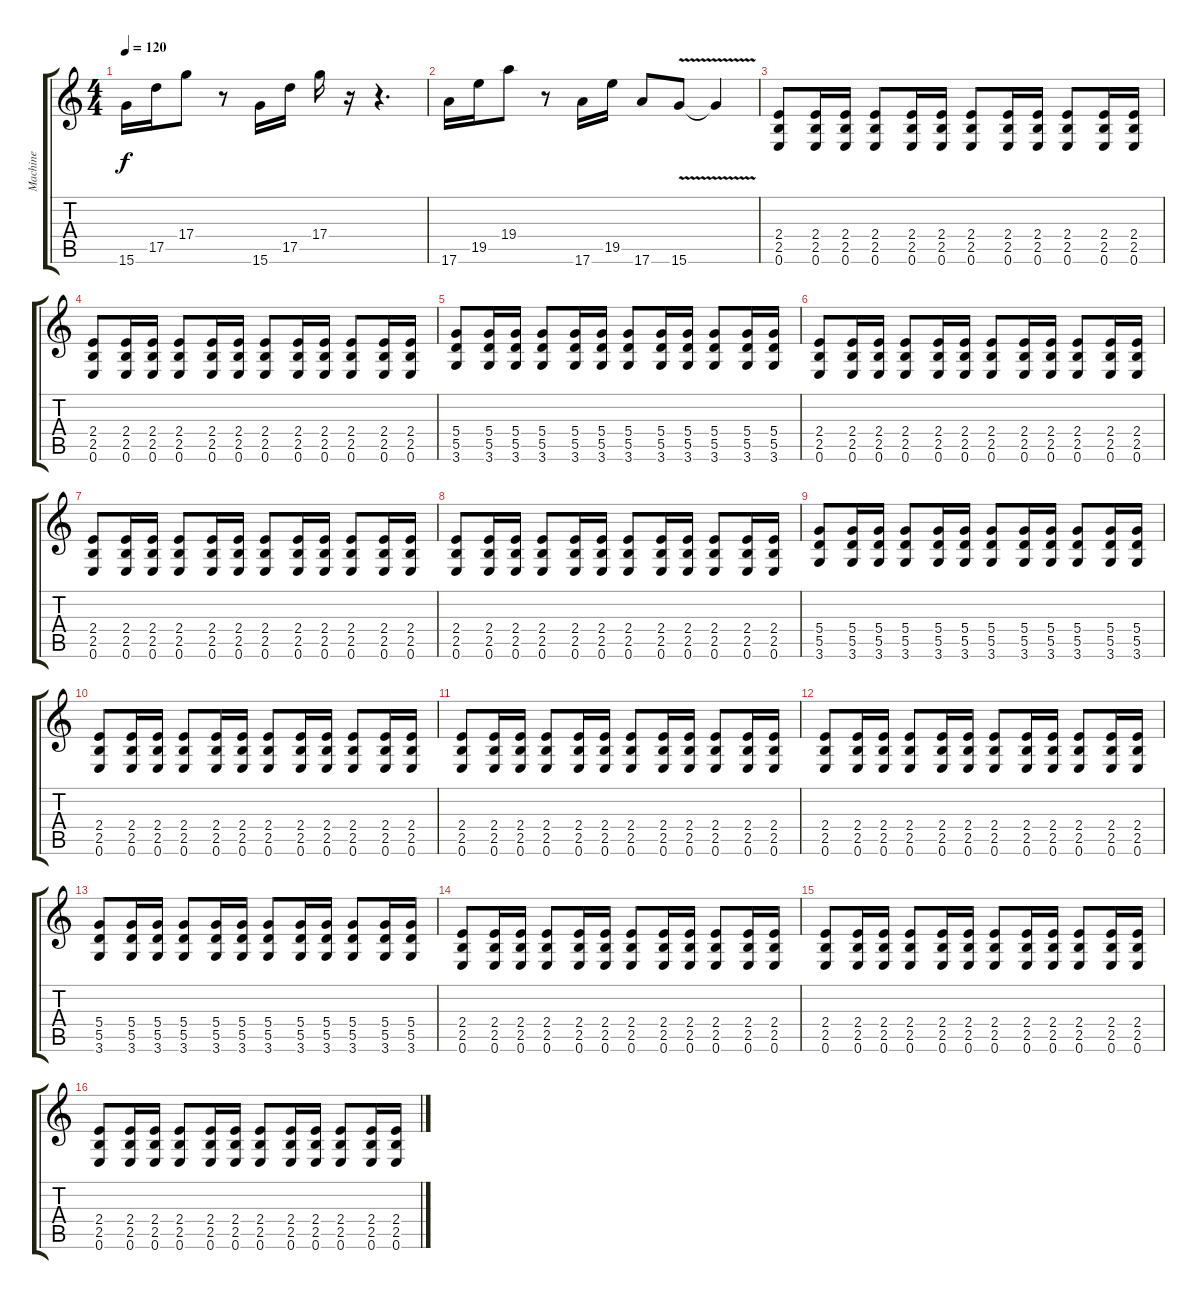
\track ("Machine" "Machine") {instrument distortionguitar}
\staff {score tabs}
\tuning (E4 B3 G3 D3 A2 E2) {hide}
\ts (4 4)
\tempo 120
\clef g2
\ks c
15.6.16{dy f} 17.5.16 17.4.8 r.8 15.6.16 17.5.16 17.4.16 r.16 r.4{d} |
17.6.16 19.5.16 19.4.8 r.8 17.6.16 19.5.16 17.6.8 15.6{v}.8 15.6{t}.4 |
(2.4 2.5 0.6).8 (2.4 2.5 0.6).16 (2.4 2.5 0.6).16 (2.4 2.5 0.6).8 (2.4 2.5 0.6).16 (2.4 2.5 0.6).16 (2.4 2.5 0.6).8 (2.4 2.5 0.6).16 (2.4 2.5 0.6).16 (2.4 2.5 0.6).8 (2.4 2.5 0.6).16 (2.4 2.5 0.6).16 |
(2.4 2.5 0.6).8 (2.4 2.5 0.6).16 (2.4 2.5 0.6).16 (2.4 2.5 0.6).8 (2.4 2.5 0.6).16 (2.4 2.5 0.6).16 (2.4 2.5 0.6).8 (2.4 2.5 0.6).16 (2.4 2.5 0.6).16 (2.4 2.5 0.6).8 (2.4 2.5 0.6).16 (2.4 2.5 0.6).16 |
(5.4 5.5 3.6).8 (5.4 5.5 3.6).16 (5.4 5.5 3.6).16 (5.4 5.5 3.6).8 (5.4 5.5 3.6).16 (5.4 5.5 3.6).16 (5.4 5.5 3.6).8 (5.4 5.5 3.6).16 (5.4 5.5 3.6).16 (5.4 5.5 3.6).8 (5.4 5.5 3.6).16 (5.4 5.5 3.6).16 |
(2.4 2.5 0.6).8 (2.4 2.5 0.6).16 (2.4 2.5 0.6).16 (2.4 2.5 0.6).8 (2.4 2.5 0.6).16 (2.4 2.5 0.6).16 (2.4 2.5 0.6).8 (2.4 2.5 0.6).16 (2.4 2.5 0.6).16 (2.4 2.5 0.6).8 (2.4 2.5 0.6).16 (2.4 2.5 0.6).16 |
(2.4 2.5 0.6).8 (2.4 2.5 0.6).16 (2.4 2.5 0.6).16 (2.4 2.5 0.6).8 (2.4 2.5 0.6).16 (2.4 2.5 0.6).16 (2.4 2.5 0.6).8 (2.4 2.5 0.6).16 (2.4 2.5 0.6).16 (2.4 2.5 0.6).8 (2.4 2.5 0.6).16 (2.4 2.5 0.6).16 |
(2.4 2.5 0.6).8 (2.4 2.5 0.6).16 (2.4 2.5 0.6).16 (2.4 2.5 0.6).8 (2.4 2.5 0.6).16 (2.4 2.5 0.6).16 (2.4 2.5 0.6).8 (2.4 2.5 0.6).16 (2.4 2.5 0.6).16 (2.4 2.5 0.6).8 (2.4 2.5 0.6).16 (2.4 2.5 0.6).16 |
(5.4 5.5 3.6).8 (5.4 5.5 3.6).16 (5.4 5.5 3.6).16 (5.4 5.5 3.6).8 (5.4 5.5 3.6).16 (5.4 5.5 3.6).16 (5.4 5.5 3.6).8 (5.4 5.5 3.6).16 (5.4 5.5 3.6).16 (5.4 5.5 3.6).8 (5.4 5.5 3.6).16 (5.4 5.5 3.6).16 |
(2.4 2.5 0.6).8 (2.4 2.5 0.6).16 (2.4 2.5 0.6).16 (2.4 2.5 0.6).8 (2.4 2.5 0.6).16 (2.4 2.5 0.6).16 (2.4 2.5 0.6).8 (2.4 2.5 0.6).16 (2.4 2.5 0.6).16 (2.4 2.5 0.6).8 (2.4 2.5 0.6).16 (2.4 2.5 0.6).16 |
(2.4 2.5 0.6).8 (2.4 2.5 0.6).16 (2.4 2.5 0.6).16 (2.4 2.5 0.6).8 (2.4 2.5 0.6).16 (2.4 2.5 0.6).16 (2.4 2.5 0.6).8 (2.4 2.5 0.6).16 (2.4 2.5 0.6).16 (2.4 2.5 0.6).8 (2.4 2.5 0.6).16 (2.4 2.5 0.6).16 |
(2.4 2.5 0.6).8 (2.4 2.5 0.6).16 (2.4 2.5 0.6).16 (2.4 2.5 0.6).8 (2.4 2.5 0.6).16 (2.4 2.5 0.6).16 (2.4 2.5 0.6).8 (2.4 2.5 0.6).16 (2.4 2.5 0.6).16 (2.4 2.5 0.6).8 (2.4 2.5 0.6).16 (2.4 2.5 0.6).16 |
(5.4 5.5 3.6).8 (5.4 5.5 3.6).16 (5.4 5.5 3.6).16 (5.4 5.5 3.6).8 (5.4 5.5 3.6).16 (5.4 5.5 3.6).16 (5.4 5.5 3.6).8 (5.4 5.5 3.6).16 (5.4 5.5 3.6).16 (5.4 5.5 3.6).8 (5.4 5.5 3.6).16 (5.4 5.5 3.6).16 |
(2.4 2.5 0.6).8 (2.4 2.5 0.6).16 (2.4 2.5 0.6).16 (2.4 2.5 0.6).8 (2.4 2.5 0.6).16 (2.4 2.5 0.6).16 (2.4 2.5 0.6).8 (2.4 2.5 0.6).16 (2.4 2.5 0.6).16 (2.4 2.5 0.6).8 (2.4 2.5 0.6).16 (2.4 2.5 0.6).16 |
(2.4 2.5 0.6).8 (2.4 2.5 0.6).16 (2.4 2.5 0.6).16 (2.4 2.5 0.6).8 (2.4 2.5 0.6).16 (2.4 2.5 0.6).16 (2.4 2.5 0.6).8 (2.4 2.5 0.6).16 (2.4 2.5 0.6).16 (2.4 2.5 0.6).8 (2.4 2.5 0.6).16 (2.4 2.5 0.6).16 |
(2.4 2.5 0.6).8 (2.4 2.5 0.6).16 (2.4 2.5 0.6).16 (2.4 2.5 0.6).8 (2.4 2.5 0.6).16 (2.4 2.5 0.6).16 (2.4 2.5 0.6).8 (2.4 2.5 0.6).16 (2.4 2.5 0.6).16 (2.4 2.5 0.6).8 (2.4 2.5 0.6).16 (2.4 2.5 0.6).16
